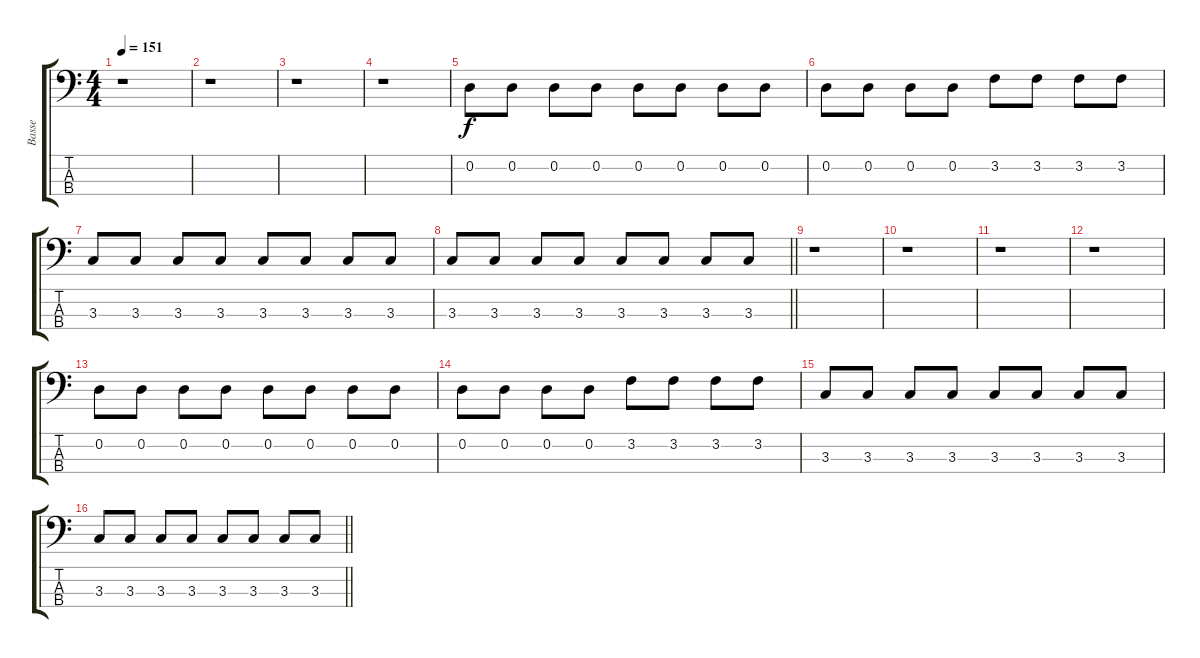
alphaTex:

\track ("Basse" "Basse") {instrument electricbassfinger}
\staff {score tabs}
\tuning (G2 D2 A1 E1) {hide}
\ts (4 4)
\tempo 151
\clef f4
\ks c
r.1{dy f} |
r.1 |
r.1 |
r.1 |
0.2.8 0.2.8 0.2.8 0.2.8 0.2.8 0.2.8 0.2.8 0.2.8 |
0.2.8 0.2.8 0.2.8 0.2.8 3.2.8 3.2.8 3.2.8 3.2.8 |
3.3.8 3.3.8 3.3.8 3.3.8 3.3.8 3.3.8 3.3.8 3.3.8 |
\barLineRight lightlight
3.3.8 3.3.8 3.3.8 3.3.8 3.3.8 3.3.8 3.3.8 3.3.8 |
r.1 |
r.1 |
r.1 |
r.1 |
0.2.8 0.2.8 0.2.8 0.2.8 0.2.8 0.2.8 0.2.8 0.2.8 |
0.2.8 0.2.8 0.2.8 0.2.8 3.2.8 3.2.8 3.2.8 3.2.8 |
3.3.8 3.3.8 3.3.8 3.3.8 3.3.8 3.3.8 3.3.8 3.3.8 |
\barLineRight lightlight
3.3.8 3.3.8 3.3.8 3.3.8 3.3.8 3.3.8 3.3.8 3.3.8
